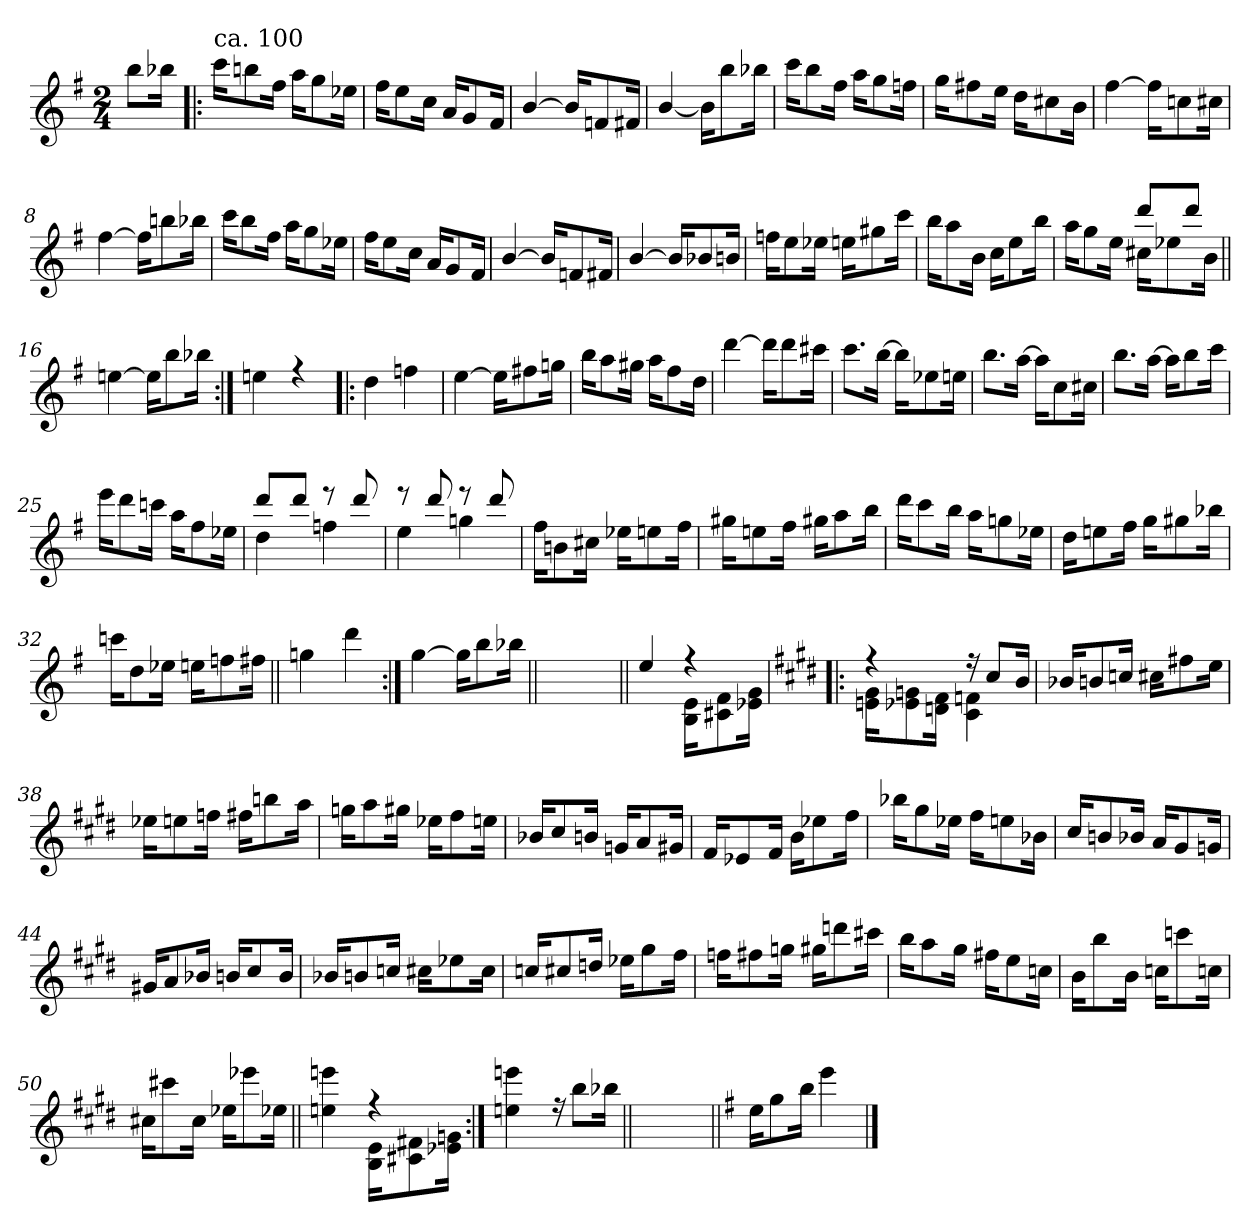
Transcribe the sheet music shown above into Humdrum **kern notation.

**kern
*part1
*staff1
*clefG2
*k[f#]
*G:
*M2/4
=
8bb\L
16bb-X\Jk
=1!|:
*^
!LO:TX:a:t=ca. 100	!
16ccc\KL	2ryy
8bbn\	.
16ff#\Jk	.
16aa\KL	.
8gg\	.
16ee-X\Jk	.
=2	=2
16ff#\KL	2ryy
8ee\	.
16cc\Jk	.
16a/KL	.
8g/	.
16f#/Jk	.
=3	=3
[>4b/	2ryy
16b/KL]	.
8fn/	.
16f#X/Jk	.
=4	=4
[>4b/	4ryy
16b\KL]	4ryy
8bb\	.
16bb-X\Jk	.
!!LO:LB:g=z	!!
=5	=5
16ccc\KL	4ryy
8bb\	.
16ff#\Jk	.
16aa\KL	4ryy
8gg\	.
16ffn\Jk	.
=6	=6
16gg\KL	2ryy
8ff#X\	.
16ee\Jk	.
16dd\KL	.
8cc#X\	.
16b\Jk	.
=7	=7
[<4ff#\	2ryy
16ff#\KL]	.
8ccn\	.
16cc#X\Jk	.
=8	=8
[<4ff#\	2ryy
16ff#\KL]	.
8bbn\	.
16bb-X\Jk	.
!!LO:LB:g=z	!!
=9	=9
16ccc\KL	2ryy
8bb\	.
16ff#\Jk	.
16aa\KL	.
8gg\	.
16ee-X\Jk	.
=10	=10
16ff#\KL	2ryy
8ee\	.
16cc\Jk	.
16a/KL	.
8g/	.
16f#/Jk	.
=11	=11
[>4b/	2ryy
16b/KL]	.
8fn/	.
16f#X/Jk	.
=12	=12
[>4b/	2ryy
16b/KL]	.
8b-X/	.
16bn/Jk	.
!!LO:LB:g=z	!!
=13	=13
16ffn\KL	2ryy
8ee\	.
16ee-X\Jk	.
16een\KL	.
8gg#X\	.
16ccc\Jk	.
=14	=14
16bb\KL	4ryy
8aa\	.
16b\Jk	.
16cc\KL	4ryy
8ee\	.
16bb\Jk	.
=15	=15
*	*^
16aa\KL	4ryy	4ryy
8gg\	.	.
16ee\Jk	.	.
16cc#X\KL	8ryy	8ddd!/L
8ee-X\	.	.
.	8ryy	8ddd!/J
16b\Jk	.	.
*	*v	*v
=16||	=16||
[<4een\	4ryy
16ee\KL]	4ryy
8bb\	.
16bb-X\Jk	.
!!LO:LB:g=z	!!
=17:|!	=17:|!
4een\	4ryy
4ree	4ryy
=18!|:	=18!|:
4dd\	4ryy
4ffn\	4ryy
=19	=19
[<4ee\	4ryy
16ee\KL]	4ryy
8ff#X\	.
16ggn\Jk	.
=20	=20
16bb\KL	2ryy
8aa\	.
16gg#X\Jk	.
16aa\KL	.
8ff#\	.
16dd\Jk	.
!!LO:LB:g=z	!!
=21	=21
[<4ddd\	4ryy
16ddd\KL]	4ryy
8ddd\	.
16ccc#X\Jk	.
=22	=22
8.ccc\L	4ryy
[<16bb\Jk	.
16bb\KL]	4ryy
8ee-X\	.
16een\Jk	.
=23	=23
8.bb\L	2ryy
[<16aa\Jk	.
16aa\KL]	.
8cc\	.
16cc#X\Jk	.
=24	=24
8.bb\L	2ryy
[<16aa\Jk	.
16aa\KL]	.
8bb\	.
16ccc\Jk	.
!!LO:LB:g=z	!!
=25	=25
16eee\KL	2ryy
8ddd\	.
16cccn\Jk	.
16aa\KL	.
8ff#\	.
16ee-X\Jk	.
=26	=26
*	*^
4dd\	8g/yy 8b/yy 8dd/yyL	8ddd!/L
.	8g/yy 8b/yy 8dd/yyJ	8ddd!/J
4ffn\	8ryy	8rddd
.	8ryy	8ddd!/
=27	=27	=27
4ee\	8ryy	8rddd
.	8ryy	8ddd!/
4ggn\	8ryy	8reee
.	8ryy	8ddd!/
*	*v	*v
=28	=28
16ff#\KL	2ryy
8bn\	.
16cc#X\Jk	.
16ee-X\KL	.
8een\	.
16ff#\Jk	.
!!LO:LB:g=z	!!
=29	=29
16gg#X\KL	2ryy
8een\	.
16ff#\Jk	.
16gg#X\KL	.
8aa\	.
16bb\Jk	.
=30	=30
16ddd\KL	4ryy
8ccc\	.
16bb\Jk	.
16aa\KL	4ryy
8ggn\	.
16ee-X\Jk	.
=31	=31
16dd\KL	4ryy
8een\	.
16ff#\Jk	.
16gg\KL	4ryy
8gg#X\	.
16bb-X\Jk	.
=32	=32
16cccn\KL	4ryy
8dd\	.
16ee-X\Jk	.
16een\KL	4ryy
8ffn\	.
16ff#X\Jk	.
!!LO:PB:g=z	!!
=33||	=33||
4ggn\	2ryy
4ddd\	.
=34:|!	=34:|!
[<4gg\	4ryy
16gg\KL]	4ryy
8bb\	.
16bb-X\Jk	.
*v	*v
=34X341||
2ryy
=35||
*^
*	*^
4ee/	4ryy	4ryy
4ree	16B!\ 16e!\KL	4ryy
.	8c#X!\ 8f#!\	.
.	16e-X!\ 16g!\Jk	.
!!LO:LB:g=z	!!	!!
=36!|:	=36!|:	=36!|:
*k[f#c#g#d#]	*	*
*E:	*	*
4ree	16en!\ 16g#!\KL	4ryy
.	8e-X!\ 8gn!\	.
.	16dn!\ 16f#!\Jk	.
16ree	4c#!\ 4fn!\	4ryy
8cc#/L	.	.
16b/Jk	.	.
*	*v	*v
=37	=37
16b-X/KL	2ryy
8bn/	.
16ccn/Jk	.
16cc#X\KL	.
8ff#X\	.
16ee\Jk	.
=38	=38
16ee-X\KL	2ryy
8een\	.
16ffn\Jk	.
16ff#X\KL	.
8bbn\	.
16aa\Jk	.
=39	=39
16ggn\KL	4ryy
8aa\	.
16gg#X\Jk	.
16ee-X\KL	4ryy
8ff#\	.
16een\Jk	.
!!LO:LB:g=z	!!
=40	=40
16b-X/KL	2ryy
8cc#/	.
16bn/Jk	.
16gn/KL	.
8a/	.
16g#X/Jk	.
=41	=41
16f#/KL	2ryy
8e-X/	.
16f#/Jk	.
16b\KL	.
8ee-X\	.
16ff#\Jk	.
=42	=42
16bb-X\KL	2ryy
8gg#\	.
16ee-X\Jk	.
16ff#\KL	.
8een\	.
16b-X\Jk	.
=43	=43
16cc#/KL	2ryy
8bn/	.
16b-X/Jk	.
16a/KL	.
8g#/	.
16gn/Jk	.
!!LO:LB:g=z	!!
=44	=44
16g#X/KL	4ryy
8a/	.
16b-X/Jk	.
16bn/KL	4ryy
8cc#/	.
16b/Jk	.
=45	=45
16b-X/KL	2ryy
8bn/	.
16ccn/Jk	.
16cc#X\KL	.
8ee-X\	.
16cc#\Jk	.
=46	=46
16ccn/KL	2ryy
8cc#X/	.
16ddn/Jk	.
16ee-X\KL	.
8gg#\	.
16ff#\Jk	.
!!LO:LB:g=z	!!
=47	=47
16ffn\KL	2ryy
8ff#X\	.
16ggn\Jk	.
16gg#X\KL	.
8dddn\	.
16ccc#X\Jk	.
=48	=48
16bb\KL	4ryy
8aa\	.
16gg#\Jk	.
16ff#X\KL	4ryy
8ee\	.
16ccn\Jk	.
=49	=49
16b\KL	4ryy
8bb\	.
16b\Jk	.
16ccn\KL	4ryy
8cccn\	.
16ccn\Jk	.
=50	=50
16cc#X\KL	4ryy
8ccc#X\	.
16cc#\Jk	.
16ee-X\KL	4ryy
8eee-X\	.
16ee-X\Jk	.
!!LO:LB:g=z	!!
=51||	=51||
*	*^
4een\ 4eeen\	4ryy	4ryy
4ree	16B!\ 16e!\KL	4ryy
.	8c#X!\ 8f#X!\	.
.	16e-X!\ 16gn!\Jk	.
*	*v	*v
=52:|!	=52:|!
4een\ 4eeen\	4ryy
16ree	4ryy
8bb\L	.
16bb-X\Jk	.
*v	*v
=52X522||
2ryy
=53||
*k[f#]
*G:
*^
16ee\KL	2ryy
8gg\	.
16bb\Jk	.
4eee\	.
*v	*v
==
*-
